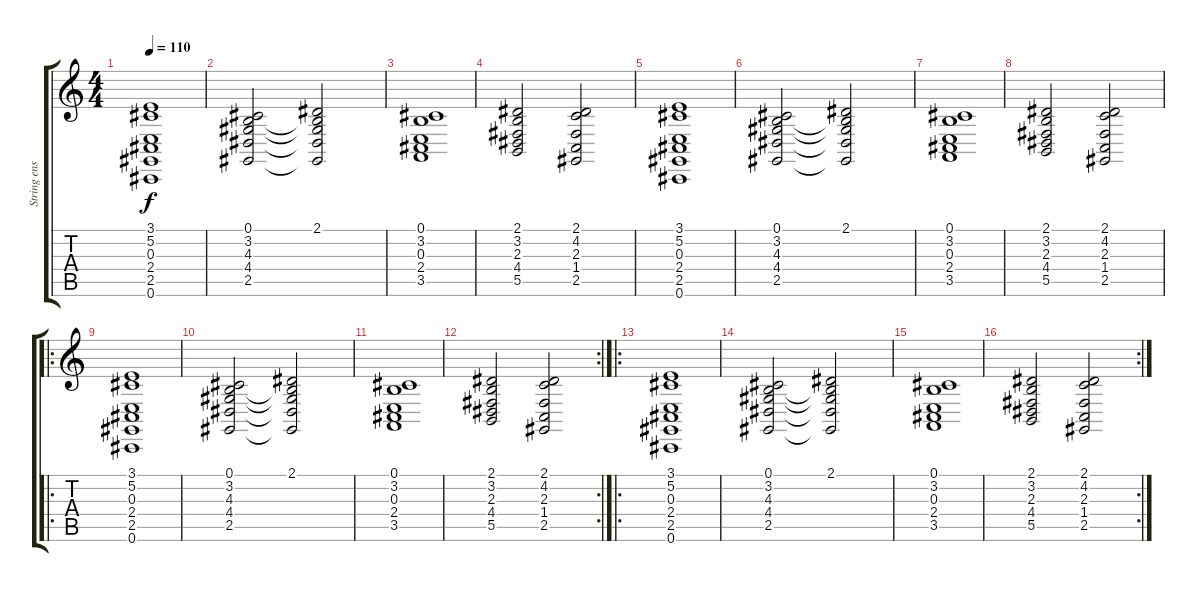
\track ("String ensamble" "String ens") {instrument stringensemble2}
\staff {score tabs}
\tuning (Db4 Ab3 E3 B2 Gb2 Db2) {hide}
\ts (4 4)
\tempo 110
\clef g2
\ks c
(3.1 5.2 0.3 2.4 2.5 0.6).1{dy f} |
(0.1 3.2 4.3 4.4 2.5).2 (2.1 3.2{t} 4.3{t} 4.4{t} 2.5{t}).2 |
(0.1 3.2 0.3 2.4 3.5).1 |
(2.1 3.2 2.3 4.4 5.5).2 (2.1 4.2 2.3 1.4 2.5).2 |
(3.1 5.2 0.3 2.4 2.5 0.6).1 |
(0.1 3.2 4.3 4.4 2.5).2 (2.1 3.2{t} 4.3{t} 4.4{t} 2.5{t}).2 |
(0.1 3.2 0.3 2.4 3.5).1 |
(2.1 3.2 2.3 4.4 5.5).2 (2.1 4.2 2.3 1.4 2.5).2 |
\ro
(3.1 5.2 0.3 2.4 2.5 0.6).1 |
(0.1 3.2 4.3 4.4 2.5).2 (2.1 3.2{t} 4.3{t} 4.4{t} 2.5{t}).2 |
(0.1 3.2 0.3 2.4 3.5).1 |
\rc 2
(2.1 3.2 2.3 4.4 5.5).2 (2.1 4.2 2.3 1.4 2.5).2 |
\ro
(3.1 5.2 0.3 2.4 2.5 0.6).1 |
(0.1 3.2 4.3 4.4 2.5).2 (2.1 3.2{t} 4.3{t} 4.4{t} 2.5{t}).2 |
(0.1 3.2 0.3 2.4 3.5).1 |
\rc 2
(2.1 3.2 2.3 4.4 5.5).2 (2.1 4.2 2.3 1.4 2.5).2
